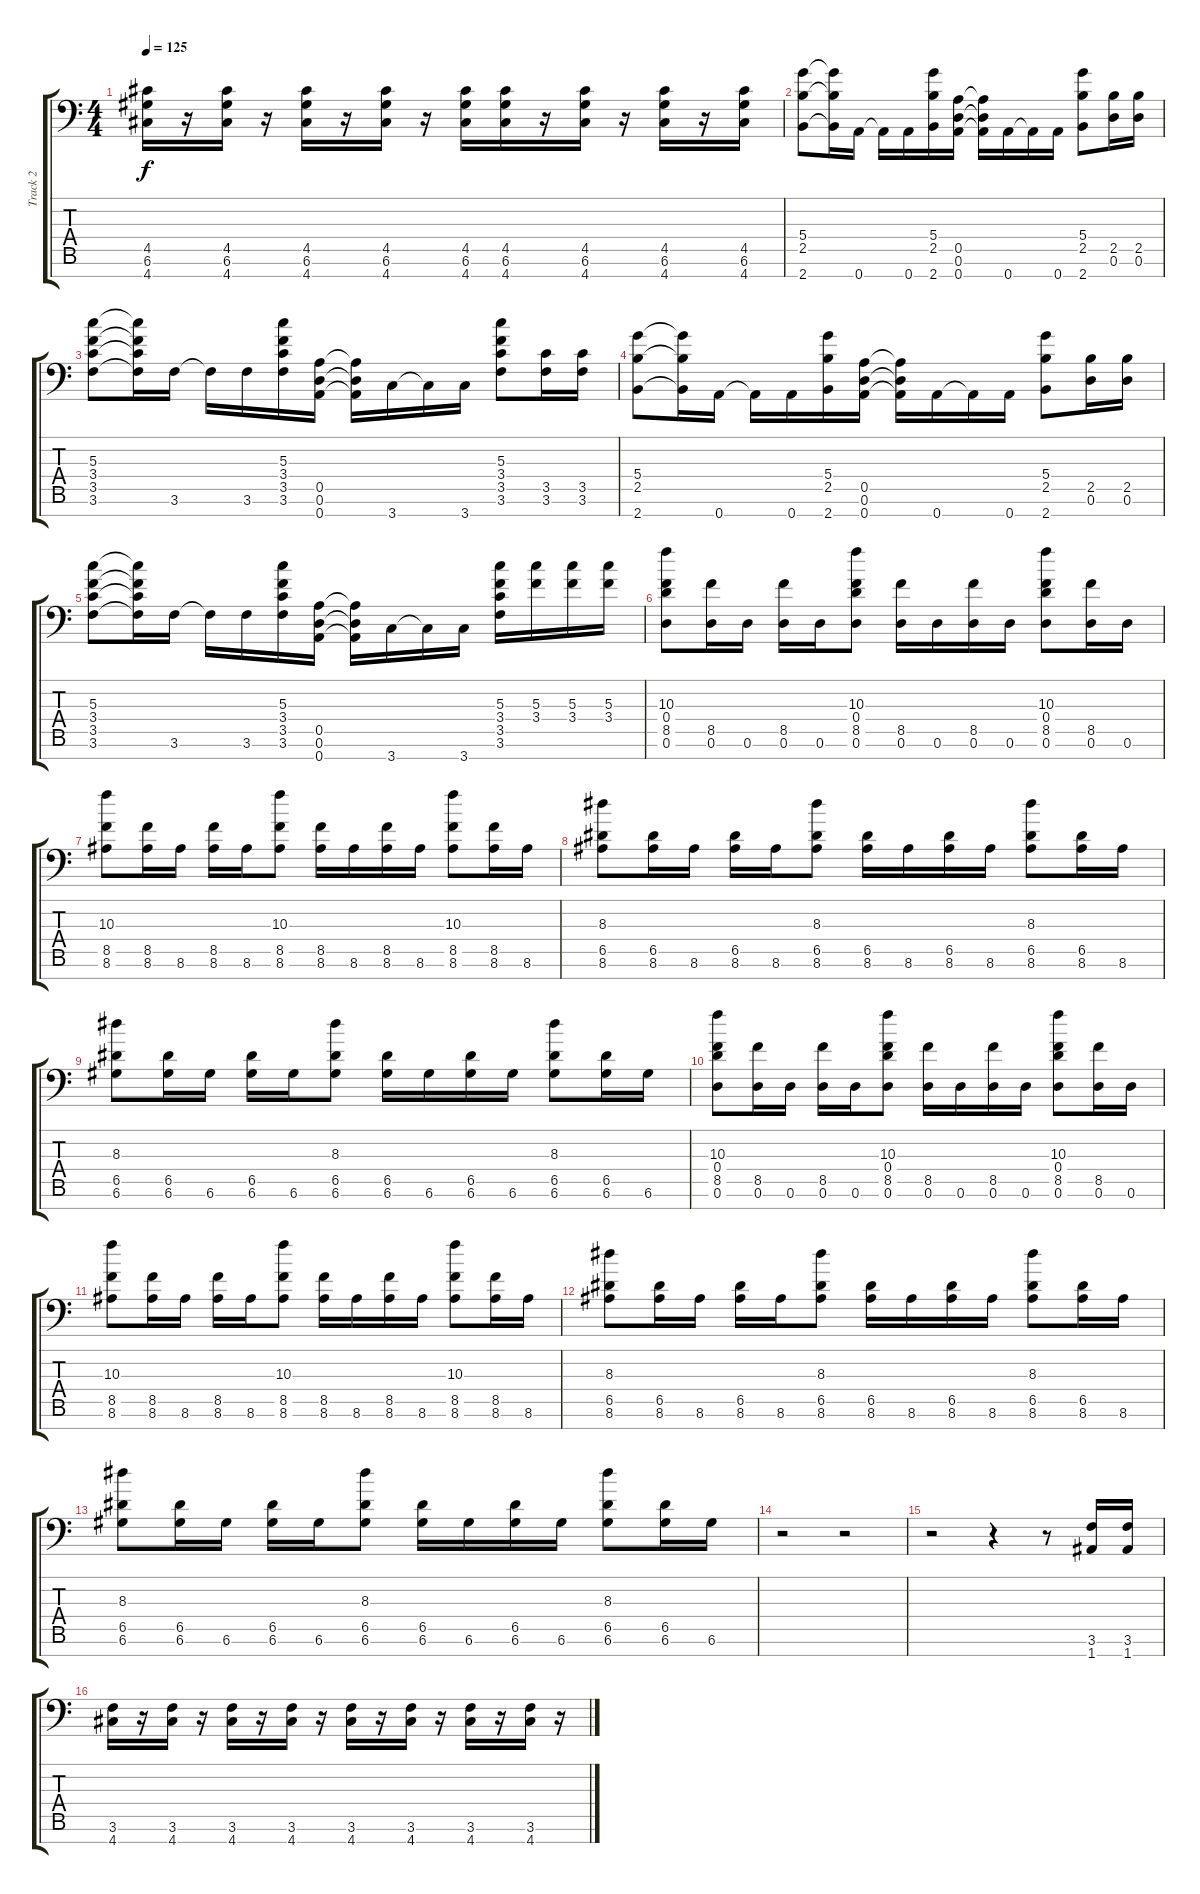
\track ("Track 2" "Track 2") {instrument distortionguitar}
\staff {score tabs}
\tuning (E4 B3 G3 D3 A2 D2 A1) {hide}
\ts (4 4)
\tempo 125
\clef f4
\ks c
(4.5 6.6 4.7).16{dy f} r.16 (4.5 6.6 4.7).16 r.16 (4.5 6.6 4.7).16 r.16 (4.5 6.6 4.7).16 r.16 (4.5 6.6 4.7).16 (4.5 6.6 4.7).16 r.16 (4.5 6.6 4.7).16 r.16 (4.5 6.6 4.7).16 r.16 (4.5 6.6 4.7).16 |
(5.4 2.5 2.7).8 (5.4{t} 2.5{t} 2.7{t}).16 0.7.16 0.7{t}.16 0.7.16 (5.4 2.5 2.7).16 (0.5 0.6 0.7).16 (0.5{t} 0.6{t} 0.7{t}).16 0.7.16 0.7{t}.16 0.7.16 (5.4 2.5 2.7).8 (2.5 0.6).16 (2.5 0.6).16 |
(5.3 3.4 3.5 3.6).8 (5.3{t} 3.4{t} 3.5{t} 3.6{t}).16 3.6.16 3.6{t}.16 3.6.16 (5.3 3.4 3.5 3.6).16 (0.5 0.6 0.7).16 (0.5{t} 0.6{t} 0.7{t}).16 3.7.16 3.7{t}.16 3.7.16 (5.3 3.4 3.5 3.6).8 (3.5 3.6).16 (3.5 3.6).16 |
(5.4 2.5 2.7).8 (5.4{t} 2.5{t} 2.7{t}).16 0.7.16 0.7{t}.16 0.7.16 (5.4 2.5 2.7).16 (0.5 0.6 0.7).16 (0.5{t} 0.6{t} 0.7{t}).16 0.7.16 0.7{t}.16 0.7.16 (5.4 2.5 2.7).8 (2.5 0.6).16 (2.5 0.6).16 |
(5.3 3.4 3.5 3.6).8 (5.3{t} 3.4{t} 3.5{t} 3.6{t}).16 3.6.16 3.6{t}.16 3.6.16 (5.3 3.4 3.5 3.6).16 (0.5 0.6 0.7).16 (0.5{t} 0.6{t} 0.7{t}).16 3.7.16 3.7{t}.16 3.7.16 (5.3 3.4 3.5 3.6).16 (5.3 3.4).16 (5.3 3.4).16 (5.3 3.4).16 |
(10.3 0.4 8.5 0.6).8{instrument acousticguitarnylon} (8.5 0.6).16 0.6.16 (8.5 0.6).16 0.6.16 (10.3 0.4 8.5 0.6).8 (8.5 0.6).16 0.6.16 (8.5 0.6).16 0.6.16 (10.3 0.4 8.5 0.6).8 (8.5 0.6).16 0.6.16 |
(10.3 8.5 8.6).8 (8.5 8.6).16 8.6.16 (8.5 8.6).16 8.6.16 (10.3 8.5 8.6).8 (8.5 8.6).16 8.6.16 (8.5 8.6).16 8.6.16 (10.3 8.5 8.6).8 (8.5 8.6).16 8.6.16 |
(8.3 6.5 8.6).8 (6.5 8.6).16 8.6.16 (6.5 8.6).16 8.6.16 (8.3 6.5 8.6).8 (6.5 8.6).16 8.6.16 (6.5 8.6).16 8.6.16 (8.3 6.5 8.6).8 (6.5 8.6).16 8.6.16 |
(8.3 6.5 6.6).8 (6.5 6.6).16 6.6.16 (6.5 6.6).16 6.6.16 (8.3 6.5 6.6).8 (6.5 6.6).16 6.6.16 (6.5 6.6).16 6.6.16 (8.3 6.5 6.6).8 (6.5 6.6).16 6.6.16 |
(10.3 0.4 8.5 0.6).8{instrument acousticguitarnylon} (8.5 0.6).16 0.6.16 (8.5 0.6).16 0.6.16 (10.3 0.4 8.5 0.6).8 (8.5 0.6).16 0.6.16 (8.5 0.6).16 0.6.16 (10.3 0.4 8.5 0.6).8 (8.5 0.6).16 0.6.16 |
(10.3 8.5 8.6).8 (8.5 8.6).16 8.6.16 (8.5 8.6).16 8.6.16 (10.3 8.5 8.6).8 (8.5 8.6).16 8.6.16 (8.5 8.6).16 8.6.16 (10.3 8.5 8.6).8 (8.5 8.6).16 8.6.16 |
(8.3 6.5 8.6).8 (6.5 8.6).16 8.6.16 (6.5 8.6).16 8.6.16 (8.3 6.5 8.6).8 (6.5 8.6).16 8.6.16 (6.5 8.6).16 8.6.16 (8.3 6.5 8.6).8 (6.5 8.6).16 8.6.16 |
(8.3 6.5 6.6).8 (6.5 6.6).16 6.6.16 (6.5 6.6).16 6.6.16 (8.3 6.5 6.6).8 (6.5 6.6).16 6.6.16 (6.5 6.6).16 6.6.16 (8.3 6.5 6.6).8 (6.5 6.6).16 6.6.16 |
r.2 r.2 |
r.2 r.4{instrument distortionguitar} r.8 (3.6 1.7).16 (3.6 1.7).16 |
(3.6 4.7).16 r.16 (3.6 4.7).16 r.16 (3.6 4.7).16 r.16 (3.6 4.7).16 r.16 (3.6 4.7).16 r.16 (3.6 4.7).16 r.16 (3.6 4.7).16 r.16 (3.6 4.7).16 r.16
